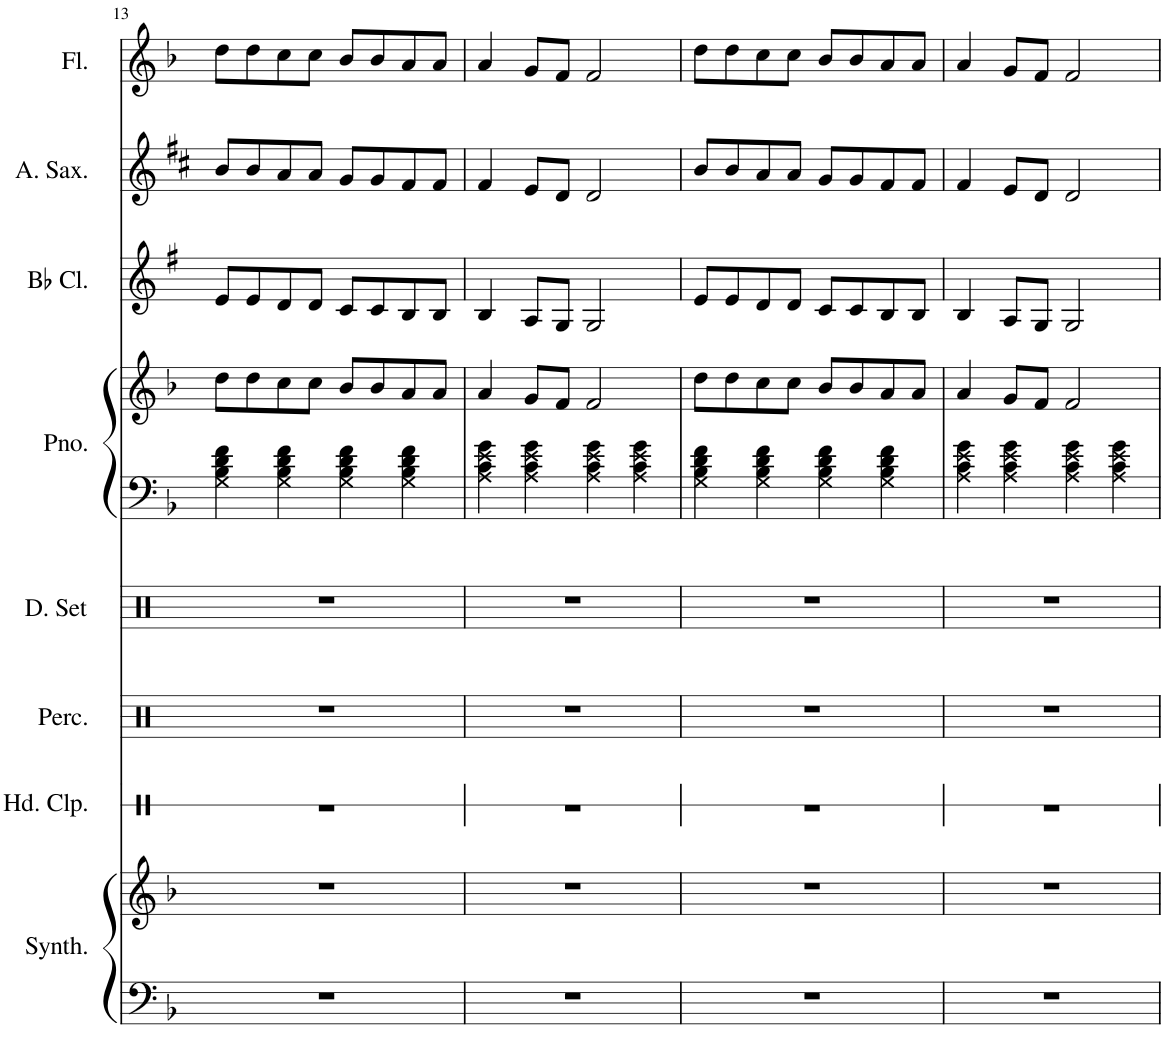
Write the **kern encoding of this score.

**kern	**kern	**kern	**kern	**kern	**kern	**kern	**kern	**kern	**kern
*part8	*part8	*part7	*part6	*part5	*part4	*part4	*part3	*part2	*part1
*staff10	*staff9	*staff8	*staff7	*staff6	*staff5	*staff4	*staff3	*staff2	*staff1
*I"Bass Synthesiser	*	*I"Hand Clap	*I"Percussion	*I"Drumset	*I"Piano	*	*I"Bb Clarinet	*I"Alto Saxophone	*I"Flute
*I'Synth.	*	*I'Hd. Clp.	*I'Perc.	*I'D. Set	*I'Pno.	*	*I'Bb Cl.	*I'A. Sax.	*I'Fl.
!!LO:PB:g=z
*clefF4	*clefG2	*clefX	*clefX	*clefX	*clefF4	*clefG2	*clefG2	*clefG2	*clefG2
*	*	*	*	*	*	*	*Trd1c2	*Trd5c9	*
*k[b-]	*k[b-]	*k[]	*k[]	*k[]	*k[b-]	*k[b-]	*k[f#]	*k[f#c#]	*k[b-]
*M4/4	*M4/4	*M4/4	*M4/4	*M4/4	*M4/4	*M4/4	*M4/4	*M4/4	*M4/4
=13	=13	=13	=13	=13	=13	=13	=13	=13	=13
1r	1r	1r	1r	1r	4G\ 4B-\ 4d\ 4f\	8dd\L	8e/L	8b/L	8dd\L
.	.	.	.	.	.	8dd\	8e/	8b/	8dd\
.	.	.	.	.	4G\ 4B-\ 4d\ 4f\	8cc\	8d/	8a/	8cc\
.	.	.	.	.	.	8cc\J	8d/J	8a/J	8cc\J
.	.	.	.	.	4G\ 4B-\ 4d\ 4f\	8b-/L	8c/L	8g/L	8b-/L
.	.	.	.	.	.	8b-/	8c/	8g/	8b-/
.	.	.	.	.	4G\ 4B-\ 4d\ 4f\	8a/	8B/	8f#/	8a/
.	.	.	.	.	.	8a/J	8B/J	8f#/J	8a/J
=14	=14	=14	=14	=14	=14	=14	=14	=14	=14
1r	1r	1r	1r	1r	4A\ 4c\ 4e\ 4g\	4a/	4B/	4f#/	4a/
.	.	.	.	.	4A\ 4c\ 4e\ 4g\	8g/L	8A/L	8e/L	8g/L
.	.	.	.	.	.	8f/J	8G/J	8d/J	8f/J
.	.	.	.	.	4A\ 4c\ 4e\ 4g\	2f/	2G/	2d/	2f/
.	.	.	.	.	4A\ 4c\ 4e\ 4g\	.	.	.	.
=15	=15	=15	=15	=15	=15	=15	=15	=15	=15
1r	1r	1r	1r	1r	4G\ 4B-\ 4d\ 4f\	8dd\L	8e/L	8b/L	8dd\L
.	.	.	.	.	.	8dd\	8e/	8b/	8dd\
.	.	.	.	.	4G\ 4B-\ 4d\ 4f\	8cc\	8d/	8a/	8cc\
.	.	.	.	.	.	8cc\J	8d/J	8a/J	8cc\J
.	.	.	.	.	4G\ 4B-\ 4d\ 4f\	8b-/L	8c/L	8g/L	8b-/L
.	.	.	.	.	.	8b-/	8c/	8g/	8b-/
.	.	.	.	.	4G\ 4B-\ 4d\ 4f\	8a/	8B/	8f#/	8a/
.	.	.	.	.	.	8a/J	8B/J	8f#/J	8a/J
=16	=16	=16	=16	=16	=16	=16	=16	=16	=16
1r	1r	1r	1r	1r	4A\ 4c\ 4e\ 4g\	4a/	4B/	4f#/	4a/
.	.	.	.	.	4A\ 4c\ 4e\ 4g\	8g/L	8A/L	8e/L	8g/L
.	.	.	.	.	.	8f/J	8G/J	8d/J	8f/J
.	.	.	.	.	4A\ 4c\ 4e\ 4g\	2f/	2G/	2d/	2f/
.	.	.	.	.	4A\ 4c\ 4e\ 4g\	.	.	.	.
=	=	=	=	=	=	=	=	=	=
*-	*-	*-	*-	*-	*-	*-	*-	*-	*-
